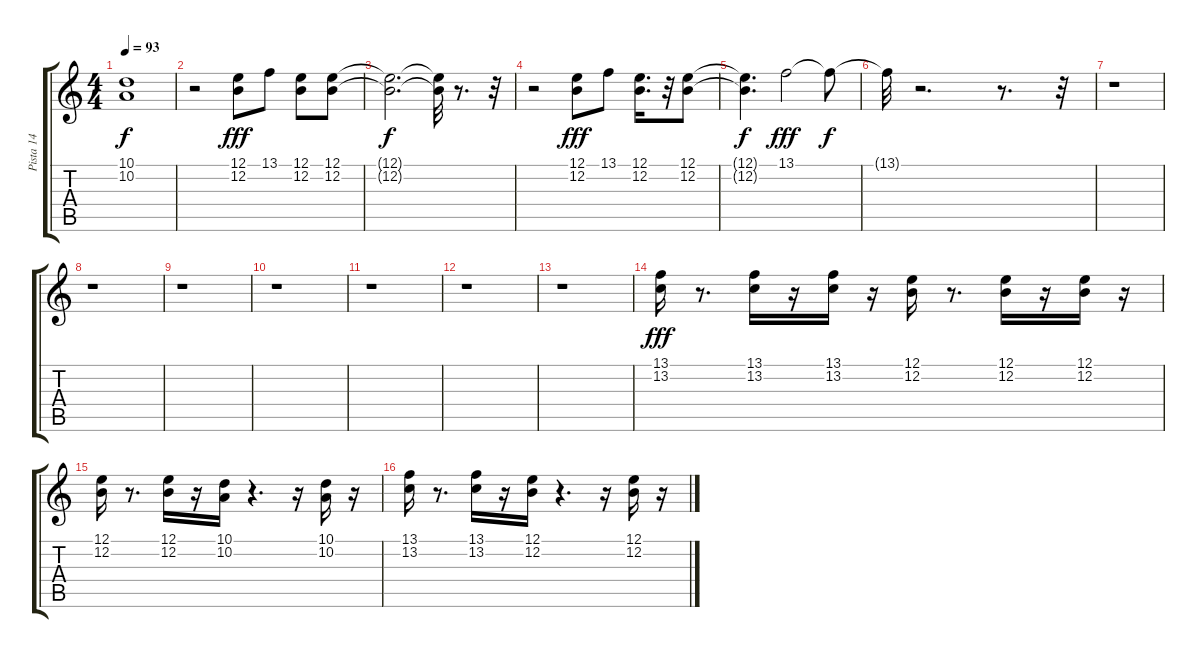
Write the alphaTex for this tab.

\track ("Pista 14" "Pista 14") {instrument synthstrings2}
\staff {score tabs}
\tuning (E4 B3 G3 D3 A2 E2) {hide}
\ts (4 4)
\tempo 93
\clef g2
\ks c
(10.1{t} 10.2{t}).1{dy f} |
r.2 (12.1 12.2).8{dy fff} 13.1.8 (12.1 12.2).8 (12.1 12.2).8 |
(12.1{t} 12.2{t}).2{d dy f} (12.1{t} 12.2{t}).32 r.8{d} r.32 |
r.2 (12.1 12.2).8{dy fff} 13.1.8 (12.1 12.2).16{d} r.32 (12.1 12.2).8 |
(12.1{t} 12.2{t}).4{d dy f} 13.1.2{dy fff} 13.1{t}.8{dy f} |
13.1{t}.32 r.2{d} r.8{d} r.32 |
r.1 |
r.1 |
r.1 |
r.1 |
r.1 |
r.1 |
r.1 |
(13.1 13.2).16{dy fff} r.8{d} (13.1 13.2).16 r.16 (13.1 13.2).16 r.16 (12.1 12.2).16 r.8{d} (12.1 12.2).16 r.16 (12.1 12.2).16 r.16 |
(12.1 12.2).16 r.8{d} (12.1 12.2).16 r.16 (10.1 10.2).16 r.4{d} r.16 (10.1 10.2).16 r.16 |
(13.1 13.2).16 r.8{d} (13.1 13.2).16 r.16 (12.1 12.2).16 r.4{d} r.16 (12.1 12.2).16 r.16
